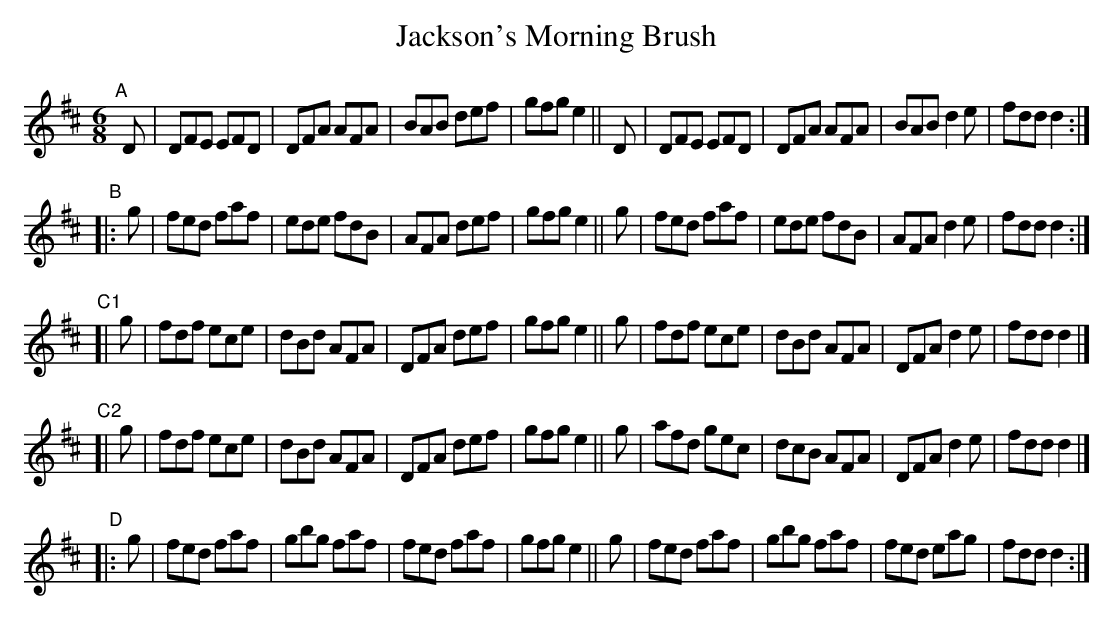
X:1
T: Jackson's Morning Brush
M: 6/8
L: 1/8
K: D
"^A"\
[|]D | DFE EFD | DFA AFA | BAB def | gfg e2 \
|| D | DFE EFD | DFA AFA | BAB d2e | fdd d2 :|
"^B"\
|: g | fed faf | ede fdB | AFA def | gfg e2 \
|| g | fed faf | ede fdB | AFA d2e | fdd d2 :|
"^C1"\
[| g | fdf ece | dBd AFA | DFA def | gfg e2 \
|| g | fdf ece | dBd AFA | DFA d2e | fdd d2 |]
"^C2"\
[| g | fdf ece | dBd AFA | DFA def | gfg e2 \
|| g | afd gec | dcB AFA | DFA d2e | fdd d2 |]
"^D"\
|: g | fed faf | gbg faf | fed faf | gfg e2 \
|| g | fed faf | gbg faf | fed eag | fdd d2 :|
